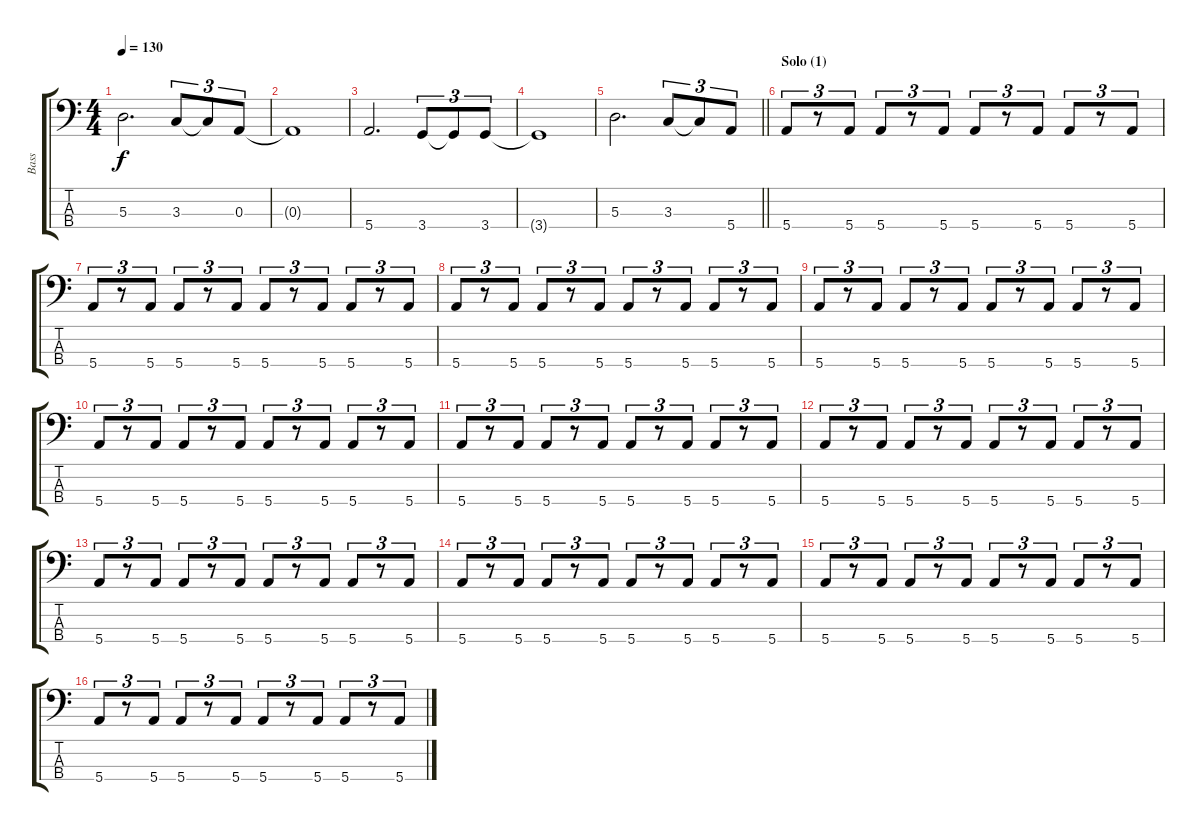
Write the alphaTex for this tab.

\track ("Bass" "Bass") {instrument electricbassfinger}
\staff {score tabs}
\tuning (G2 D2 A1 E1) {hide}
\ts (4 4)
\tempo 130
\clef f4
\ks c
5.3.2{d dy f} 3.3.8{tu (3 2)} 3.3{t}.8{tu (3 2)} 0.3.8{tu (3 2)} |
0.3{t}.1 |
5.4.2{d} 3.4.8{tu (3 2)} 3.4{t}.8{tu (3 2)} 3.4.8{tu (3 2)} |
3.4{t}.1 |
\barLineRight lightlight
5.3.2{d} 3.3.8{tu (3 2)} 3.3{t}.8{tu (3 2)} 5.4.8{tu (3 2)} |
\section ("" "Solo (1)")
5.4.8{tu (3 2)} r.8{tu (3 2)} 5.4.8{tu (3 2)} 5.4.8{tu (3 2)} r.8{tu (3 2)} 5.4.8{tu (3 2)} 5.4.8{tu (3 2)} r.8{tu (3 2)} 5.4.8{tu (3 2)} 5.4.8{tu (3 2)} r.8{tu (3 2)} 5.4.8{tu (3 2)} |
5.4.8{tu (3 2)} r.8{tu (3 2)} 5.4.8{tu (3 2)} 5.4.8{tu (3 2)} r.8{tu (3 2)} 5.4.8{tu (3 2)} 5.4.8{tu (3 2)} r.8{tu (3 2)} 5.4.8{tu (3 2)} 5.4.8{tu (3 2)} r.8{tu (3 2)} 5.4.8{tu (3 2)} |
5.4.8{tu (3 2)} r.8{tu (3 2)} 5.4.8{tu (3 2)} 5.4.8{tu (3 2)} r.8{tu (3 2)} 5.4.8{tu (3 2)} 5.4.8{tu (3 2)} r.8{tu (3 2)} 5.4.8{tu (3 2)} 5.4.8{tu (3 2)} r.8{tu (3 2)} 5.4.8{tu (3 2)} |
5.4.8{tu (3 2)} r.8{tu (3 2)} 5.4.8{tu (3 2)} 5.4.8{tu (3 2)} r.8{tu (3 2)} 5.4.8{tu (3 2)} 5.4.8{tu (3 2)} r.8{tu (3 2)} 5.4.8{tu (3 2)} 5.4.8{tu (3 2)} r.8{tu (3 2)} 5.4.8{tu (3 2)} |
5.4.8{tu (3 2)} r.8{tu (3 2)} 5.4.8{tu (3 2)} 5.4.8{tu (3 2)} r.8{tu (3 2)} 5.4.8{tu (3 2)} 5.4.8{tu (3 2)} r.8{tu (3 2)} 5.4.8{tu (3 2)} 5.4.8{tu (3 2)} r.8{tu (3 2)} 5.4.8{tu (3 2)} |
5.4.8{tu (3 2)} r.8{tu (3 2)} 5.4.8{tu (3 2)} 5.4.8{tu (3 2)} r.8{tu (3 2)} 5.4.8{tu (3 2)} 5.4.8{tu (3 2)} r.8{tu (3 2)} 5.4.8{tu (3 2)} 5.4.8{tu (3 2)} r.8{tu (3 2)} 5.4.8{tu (3 2)} |
5.4.8{tu (3 2)} r.8{tu (3 2)} 5.4.8{tu (3 2)} 5.4.8{tu (3 2)} r.8{tu (3 2)} 5.4.8{tu (3 2)} 5.4.8{tu (3 2)} r.8{tu (3 2)} 5.4.8{tu (3 2)} 5.4.8{tu (3 2)} r.8{tu (3 2)} 5.4.8{tu (3 2)} |
5.4.8{tu (3 2)} r.8{tu (3 2)} 5.4.8{tu (3 2)} 5.4.8{tu (3 2)} r.8{tu (3 2)} 5.4.8{tu (3 2)} 5.4.8{tu (3 2)} r.8{tu (3 2)} 5.4.8{tu (3 2)} 5.4.8{tu (3 2)} r.8{tu (3 2)} 5.4.8{tu (3 2)} |
5.4.8{tu (3 2)} r.8{tu (3 2)} 5.4.8{tu (3 2)} 5.4.8{tu (3 2)} r.8{tu (3 2)} 5.4.8{tu (3 2)} 5.4.8{tu (3 2)} r.8{tu (3 2)} 5.4.8{tu (3 2)} 5.4.8{tu (3 2)} r.8{tu (3 2)} 5.4.8{tu (3 2)} |
5.4.8{tu (3 2)} r.8{tu (3 2)} 5.4.8{tu (3 2)} 5.4.8{tu (3 2)} r.8{tu (3 2)} 5.4.8{tu (3 2)} 5.4.8{tu (3 2)} r.8{tu (3 2)} 5.4.8{tu (3 2)} 5.4.8{tu (3 2)} r.8{tu (3 2)} 5.4.8{tu (3 2)} |
5.4.8{tu (3 2)} r.8{tu (3 2)} 5.4.8{tu (3 2)} 5.4.8{tu (3 2)} r.8{tu (3 2)} 5.4.8{tu (3 2)} 5.4.8{tu (3 2)} r.8{tu (3 2)} 5.4.8{tu (3 2)} 5.4.8{tu (3 2)} r.8{tu (3 2)} 5.4.8{tu (3 2)}
